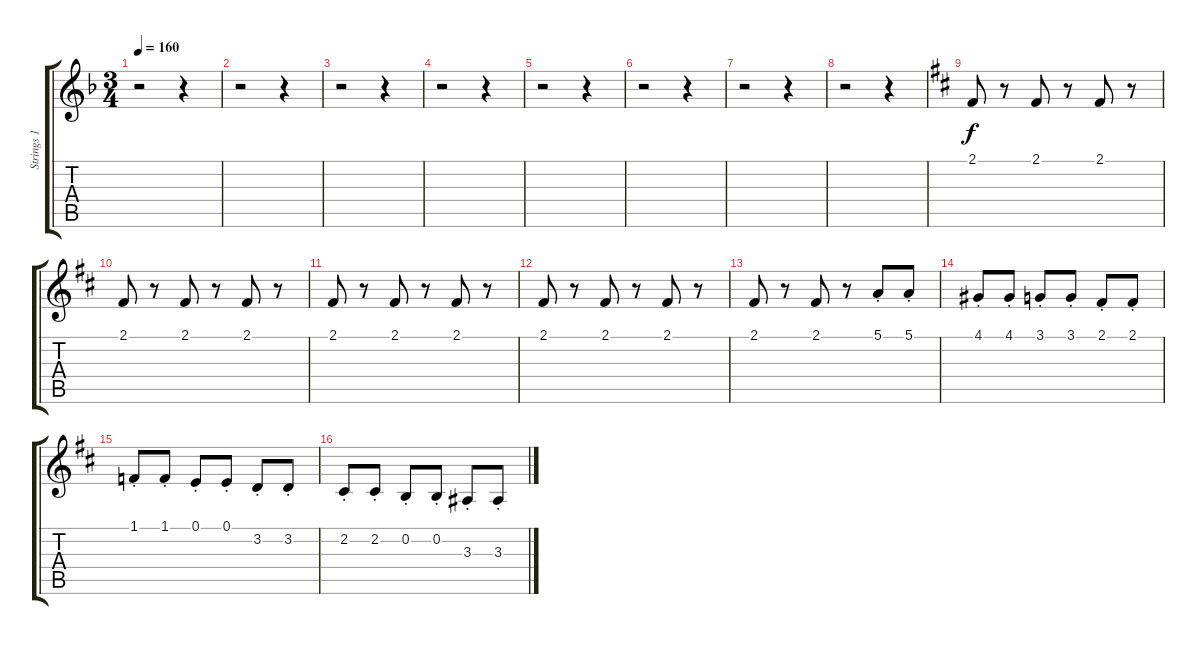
\track ("Strings 1" "Strings 1") {instrument stringensemble1}
\staff {score tabs}
\tuning (E4 B3 G3 D3 A2 E2) {hide}
\ts (3 4)
\tempo 160
\clef g2
\ks f
r.2{dy f} r.4 |
r.2 r.4 |
r.2 r.4 |
r.2 r.4 |
r.2 r.4 |
r.2 r.4 |
r.2 r.4 |
r.2 r.4 |
\ks d
2.1.8 r.8 2.1.8 r.8 2.1.8 r.8 |
2.1.8 r.8 2.1.8 r.8 2.1.8 r.8 |
2.1.8 r.8 2.1.8 r.8 2.1.8 r.8 |
2.1.8 r.8 2.1.8 r.8 2.1.8 r.8 |
2.1.8 r.8 2.1.8 r.8 5.1{st}.8 5.1{st}.8 |
4.1{st}.8 4.1{st}.8 3.1{st}.8 3.1{st}.8 2.1{st}.8 2.1{st}.8 |
1.1{st}.8 1.1{st}.8 0.1{st}.8 0.1{st}.8 3.2{st}.8 3.2{st}.8 |
2.2{st}.8 2.2{st}.8 0.2{st}.8 0.2{st}.8 3.3{st}.8 3.3{st}.8
